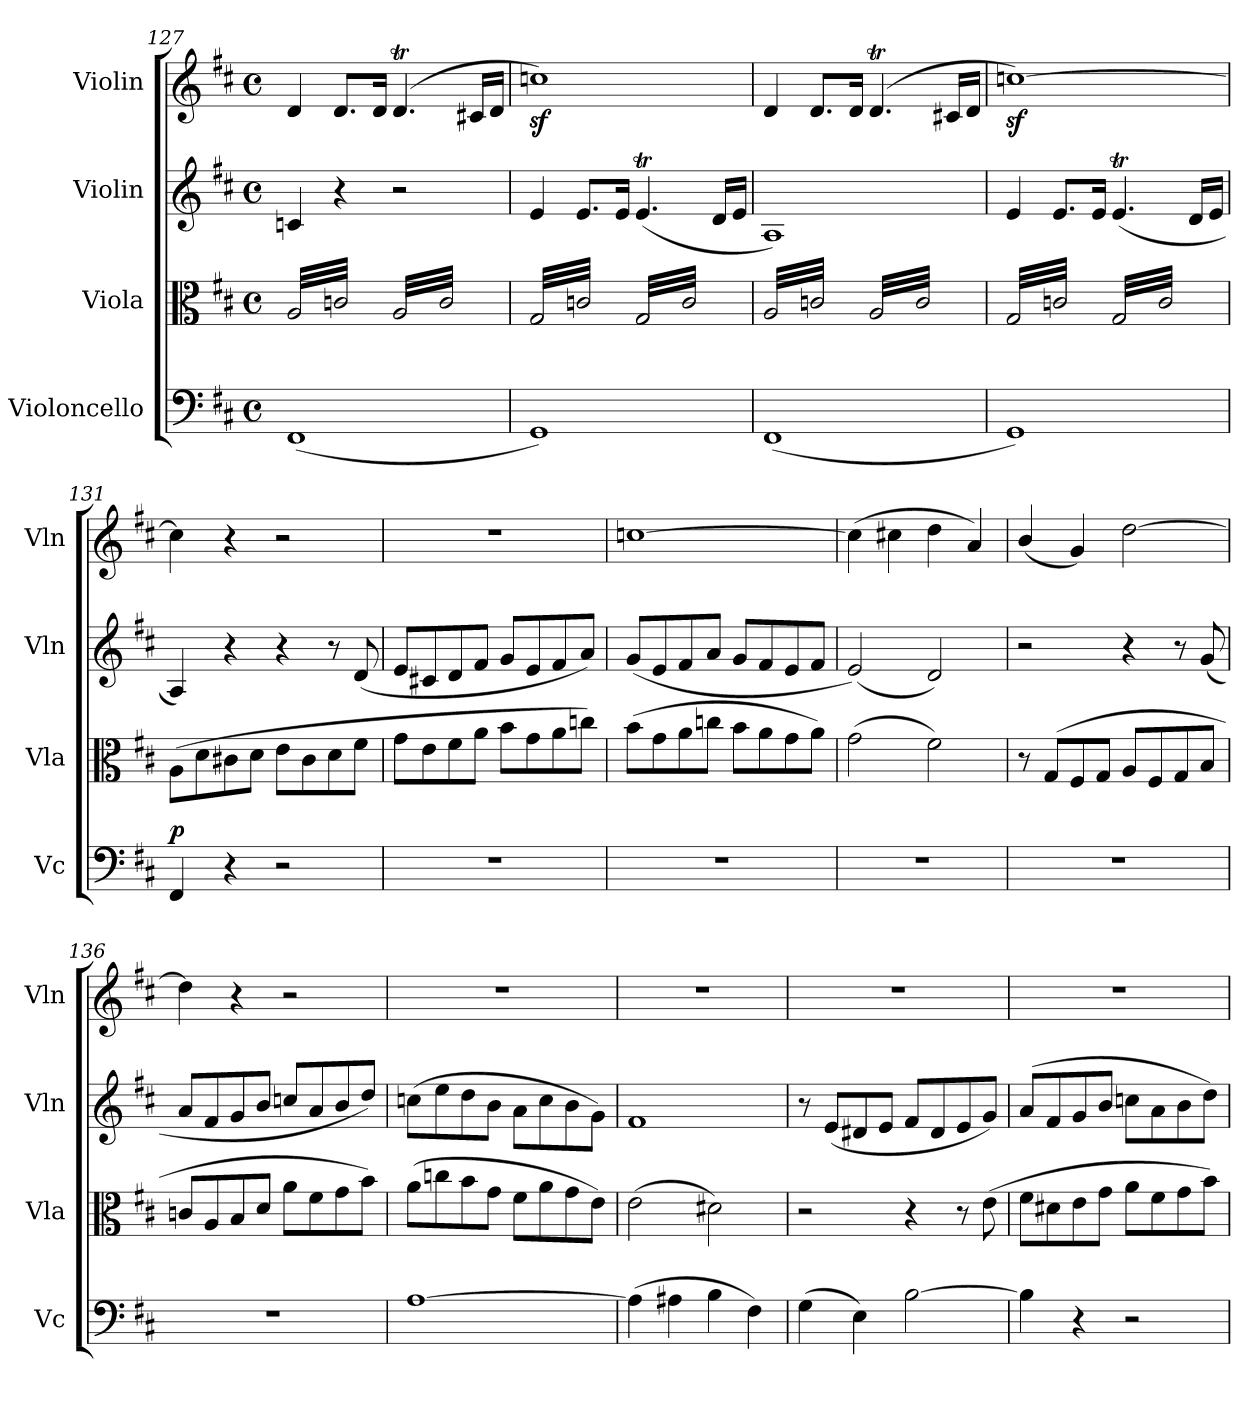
**kern	**dynam	**kern	**kern	**kern
*part4	*part4	*part3	*part2	*part1
*staff4	*staff4	*staff3	*staff2	*staff1
*I"Violoncello	*	*I"Viola	*I"Violin	*I"Violin
*I'Vc	*	*I'Vla	*I'Vln	*I'Vln
*clefF4	*	*clefC3	*clefG2	*clefG2
*k[f#c#]	*	*k[f#c#]	*k[f#c#]	*k[f#c#]
*M4/4	*	*M4/4	*M4/4	*M4/4
*met(c)	*	*met(c)	*met(c)	*met(c)
=127	=127	=127	=127	=127
*	*	*tremolo	*	*
(1FF#	.	32A/LLL	4cn/	4d/
.	.	32cn/	.	.
.	.	32A/	.	.
.	.	32cn/	.	.
.	.	32A/	.	.
.	.	32cn/	.	.
.	.	32A/	.	.
.	.	32cn/	.	.
.	.	32A/	4r	8.d/L
.	.	32cn/	.	.
.	.	32A/	.	.
.	.	32cn/	.	.
.	.	32A/	.	.
.	.	32cn/	.	.
.	.	32A/	.	16d/Jk
.	.	32cn/JJJ	.	.
.	.	32A/LLL	2r	(4.dT/
.	.	32c/	.	.
.	.	32A/	.	.
.	.	32c/	.	.
.	.	32A/	.	.
.	.	32c/	.	.
.	.	32A/	.	.
.	.	32c/	.	.
.	.	32A/	.	.
.	.	32c/	.	.
.	.	32A/	.	.
.	.	32c/	.	.
.	.	32A/	.	16c#X/LL
.	.	32c/	.	.
.	.	32A/	.	16d/JJ
.	.	32c/JJJ	.	.
=128	=128	=128	=128	=128
1GG)	.	32G/LLL	4e/	1ccnz<)
.	.	32cn/	.	.
.	.	32G/	.	.
.	.	32cn/	.	.
.	.	32G/	.	.
.	.	32cn/	.	.
.	.	32G/	.	.
.	.	32cn/	.	.
.	.	32G/	8.e/L	.
.	.	32cn/	.	.
.	.	32G/	.	.
.	.	32cn/	.	.
.	.	32G/	.	.
.	.	32cn/	.	.
.	.	32G/	16e/Jk	.
.	.	32cn/JJJ	.	.
.	.	32G/LLL	(4.eT/	.
.	.	32c/	.	.
.	.	32G/	.	.
.	.	32c/	.	.
.	.	32G/	.	.
.	.	32c/	.	.
.	.	32G/	.	.
.	.	32c/	.	.
.	.	32G/	.	.
.	.	32c/	.	.
.	.	32G/	.	.
.	.	32c/	.	.
.	.	32G/	16d/LL	.
.	.	32c/	.	.
.	.	32G/	16e/JJ	.
.	.	32c/JJJ	.	.
=129	=129	=129	=129	=129
(1FF#	.	32A/LLL	1A)	4d/
.	.	32cn/	.	.
.	.	32A/	.	.
.	.	32cn/	.	.
.	.	32A/	.	.
.	.	32cn/	.	.
.	.	32A/	.	.
.	.	32cn/	.	.
.	.	32A/	.	8.d/L
.	.	32cn/	.	.
.	.	32A/	.	.
.	.	32cn/	.	.
.	.	32A/	.	.
.	.	32cn/	.	.
.	.	32A/	.	16d/Jk
.	.	32cn/JJJ	.	.
.	.	32A/LLL	.	(4.dT/
.	.	32c/	.	.
.	.	32A/	.	.
.	.	32c/	.	.
.	.	32A/	.	.
.	.	32c/	.	.
.	.	32A/	.	.
.	.	32c/	.	.
.	.	32A/	.	.
.	.	32c/	.	.
.	.	32A/	.	.
.	.	32c/	.	.
.	.	32A/	.	16c#X/LL
.	.	32c/	.	.
.	.	32A/	.	16d/JJ
.	.	32c/JJJ	.	.
=130	=130	=130	=130	=130
1GG)	.	32G/LLL	4e/	[1ccnz<)
.	.	32cn/	.	.
.	.	32G/	.	.
.	.	32cn/	.	.
.	.	32G/	.	.
.	.	32cn/	.	.
.	.	32G/	.	.
.	.	32cn/	.	.
.	.	32G/	8.e/L	.
.	.	32cn/	.	.
.	.	32G/	.	.
.	.	32cn/	.	.
.	.	32G/	.	.
.	.	32cn/	.	.
.	.	32G/	16e/Jk	.
.	.	32cn/JJJ	.	.
.	.	32G/LLL	(4.eT/	.
.	.	32c/	.	.
.	.	32G/	.	.
.	.	32c/	.	.
.	.	32G/	.	.
.	.	32c/	.	.
.	.	32G/	.	.
.	.	32c/	.	.
.	.	32G/	.	.
.	.	32c/	.	.
.	.	32G/	.	.
.	.	32c/	.	.
.	.	32G/	16d/LL	.
.	.	32c/	.	.
.	.	32G/	16e/JJ	.
.	.	32c/JJJ	.	.
*	*	*Xtremolo	*	*
!!LO:PB:g=z
=131	=131	=131	=131	=131
!	!LO:DY:a	!	!	!
4FF#/	p	(>8A\L	4A/)	4cc\]
.	.	.	.	.
.	.	.	.	.
.	.	.	.	.
.	.	8d\	.	.
.	.	.	.	.
.	.	.	.	.
.	.	.	.	.
4r	.	8c#X\	4r	4r
.	.	8d\J	.	.
2r	.	8e\L	4r	2r
.	.	8c#\	.	.
.	.	8d\	8r	.
.	.	8f#\J	(8d/	.
=132	=132	=132	=132	=132
1r	.	8g\L	8e/L	1r
.	.	8e\	8c#X/	.
.	.	8f#\	8d/	.
.	.	8a\J	8f#/J	.
.	.	8b\L	8g/L	.
.	.	8g\	8e/	.
.	.	8a\	8f#/	.
.	.	8ccn\J)	8a/J)	.
=133	=133	=133	=133	=133
1r	.	(>8b\L	(8g/L	[1ccn
.	.	8g\	8e/	.
.	.	8a\	8f#/	.
.	.	8ccn\J	8a/J	.
.	.	8b\L	8g/L	.
.	.	8a\	8f#/	.
.	.	8g\	8e/	.
.	.	8a\J)	8f#/J	.
=134	=134	=134	=134	=134
1r	.	(>2g\	(2e/)	(>4cc\]
.	.	.	.	4cc#X\
.	.	2f#\)	2d/)	4dd\
.	.	.	.	4a/)
=135	=135	=135	=135	=135
1r	.	8r	2r	(4b/
.	.	(>8G/L	.	.
.	.	8F#/	.	4g/)
.	.	8G/J	.	.
.	.	8A/L	4r	[2dd\
.	.	8F#/	.	.
.	.	8G/	8r	.
.	.	8B/J	(>8g/	.
=136	=136	=136	=136	=136
1r	.	8cn/L	8a/L	4dd\]
.	.	8A/	8f#/	.
.	.	8B/	8g/	4r
.	.	8d/J	8b/J	.
.	.	8a\L	8ccn/L	2r
.	.	8f#\	8a/	.
.	.	8g\	8b/	.
.	.	8b\J)	8dd/J)	.
=137	=137	=137	=137	=137
[1A	.	(>8a\L	(>8ccn\L	1r
.	.	8ccn\	8ee\	.
.	.	8b\	8dd\	.
.	.	8g\J	8b\J	.
.	.	8f#\L	8a\L	.
.	.	8a\	8cc\	.
.	.	8g\	8b\	.
.	.	8e\J)	8g\J)	.
!!LO:LB:g=z
=138	=138	=138	=138	=138
(>4A\]	.	(>2e\	1f#	1r
4A#X\	.	.	.	.
4B\	.	2d#X\)	.	.
4F#\)	.	.	.	.
=139	=139	=139	=139	=139
(>4G\	.	2r	8r	1r
.	.	.	(8e/L	.
4E\)	.	.	8d#X/	.
.	.	.	8e/J	.
[2B\	.	4r	8f#/L	.
.	.	.	8d#/	.
.	.	8r	8e/	.
.	.	(>8e\	8g/J)	.
=140	=140	=140	=140	=140
4B\]	.	8f#\L	(>8a/L	1r
.	.	8d#X\	8f#/	.
4r	.	8e\	8g/	.
.	.	8g\J	8b/J	.
2r	.	8a\L	8ccn\L	.
.	.	8f#\	8a\	.
.	.	8g\	8b\	.
.	.	8b\J)	8dd\J)	.
=	=	=	=	=
*-	*-	*-	*-	*-
